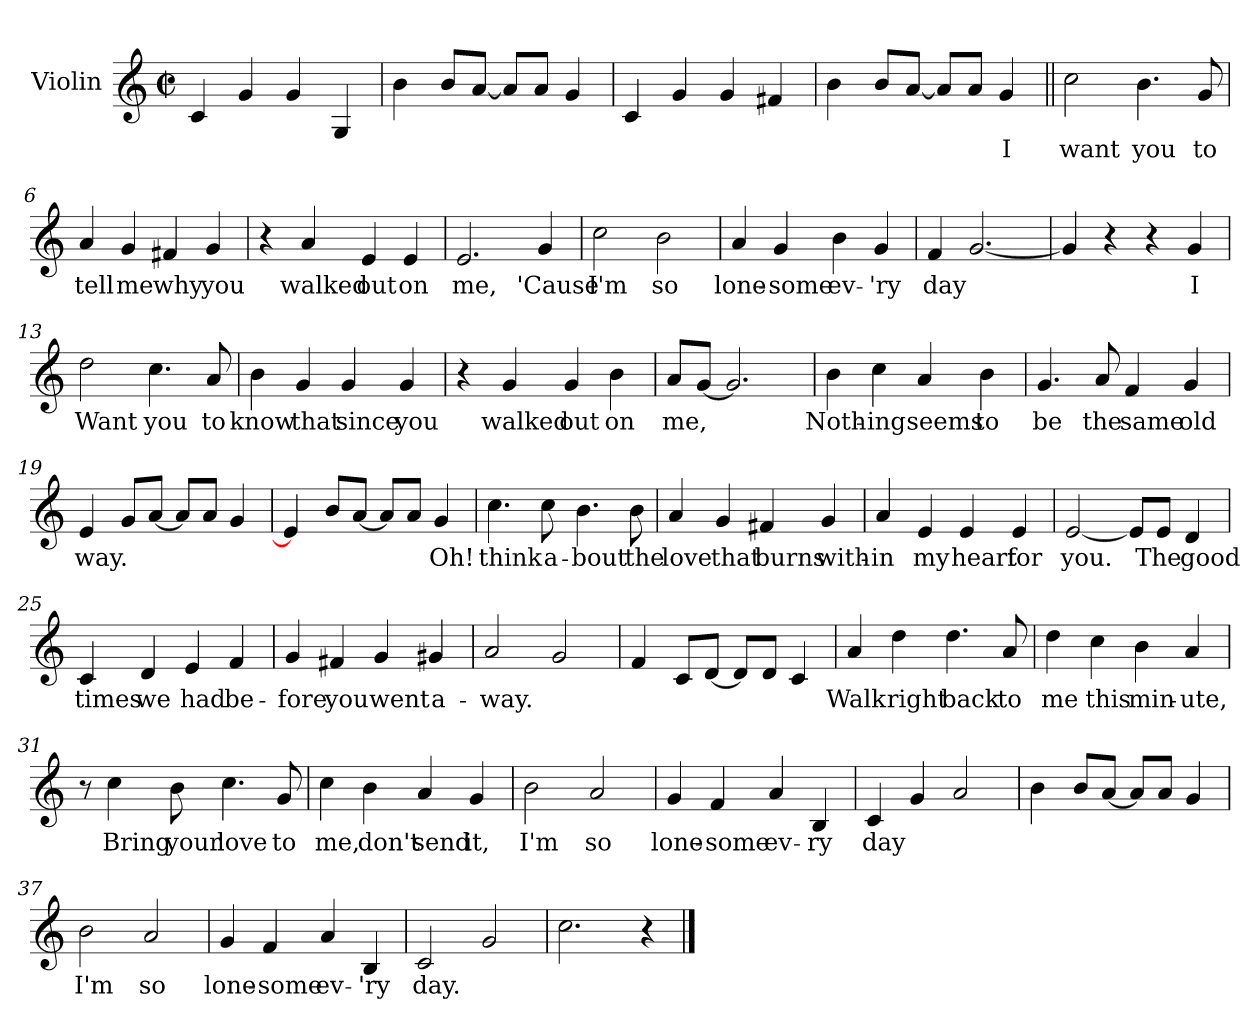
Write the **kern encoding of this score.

**kern	**text
*part1	*part1
*staff1	*staff1
*I"Violin	*
*I'Vln	*
*clefG2	*
*k[]	*
*C:	*
*M2/2	*
*met(c|)	*
=1	=1
4c/	.
4g/	.
4g/	.
4G/	.
=2	=2
4b\	.
8b/L	.
[8a/J	.
8a/L]	.
8a/J	.
4g/	.
=3	=3
4c/	.
4g/	.
4g/	.
4f#X/	.
=4	=4
4b\	.
8b/L	.
[8a/J	.
8a/L]	.
8a/J	.
4g/	I
!!LO:LB:g=z
=5||	=5||
2cc\	want
4.b\	you
8g/	to
=6	=6
4a/	tell
4g/	me
4f#X/	why
4g/	you
=7	=7
4r	.
4a/	walked
4e/	out
4e/	on
=8	=8
2.e/	me,
4g/	'Cause
!!LO:LB:g=z
=9	=9
2cc\	I'm
2b\	so
=10	=10
4a/	lone-
4g/	-some
4b\	ev-
4g/	-'ry
=11	=11
4f/	day
[2.g/	.
=12	=12
4g/]	.
4r	.
4r	.
4g/	I
!!LO:LB:g=z
=13	=13
2dd\	Want
4.cc\	you
8a/	to
=14	=14
4b\	know
4g/	that
4g/	since
4g/	you
=15	=15
4r	.
4g/	walked
4g/	out
4b\	on
=16	=16
8a/L	me,
[8g/J	.
2.g/]	.
!!LO:LB:g=z
=17	=17
4b\	Noth-
4cc\	-ing
4a/	seems
4b\	to
=18	=18
4.g/	be
8a/	the
4f/	same
4g/	old
=19	=19
4e/	way.
8g/L	.
[8a/J	.
8a/L]	.
8a/J	.
4g/	.
=20	=20
4e/]	.
8b/L	.
[8a/J	.
8a/L]	.
8a/J	.
4g/	Oh!
!!LO:LB:g=z
=21	=21
4.cc\	think
8cc\	a-
4.b\	-bout
8b\	the
=22	=22
4a/	love
4g/	that
4f#X/	burns
4g/	with-
=23	=23
4a/	-in
4e/	my
4e/	heart
4e/	for
=24	=24
[2e/	you.
8e/L]	.
8e/J	The
4d/	good
=25	=25
4c/	times
4d/	we
4e/	had
4f/	be-
!!LO:LB:g=z
=26	=26
4g/	-fore
4f#X/	you
4g/	went
4g#X/	a-
=27	=27
2a/	-way.
2g/	.
=28	=28
4f/	.
8c/L	.
[8d/J	.
8d/L]	.
8d/J	.
4c/	.
=29	=29
4a/	Walk
4dd\	right
4.dd\	back
8a/	to
=30	=30
4dd\	me
4cc\	this
4b\	min-
4a/	-ute,
=31	=31
8r	.
4cc\	Bring
8b\	your
4.cc\	love
8g/	to
!!LO:LB:g=z
=32	=32
4cc\	me,
4b\	don't
4a/	send
4g/	it,
=33	=33
2b\	I'm
2a/	so
=34	=34
4g/	lone-
4f/	-some
4a/	ev-
4B/	-ry
=35	=35
4c/	day
4g/	.
2a/	.
=36	=36
4b\	.
8b/L	.
[8a/J	.
8a/L]	.
8a/J	.
4g/	.
=37	=37
2b\	I'm
2a/	so
=38	=38
4g/	lone-
4f/	-some
4a/	ev-
4B/	-'ry
=39	=39
2c/	day.
2g/	.
!!LO:LB:g=z
=40	=40
2.cc\	.
4r	.
==	==
*-	*-
